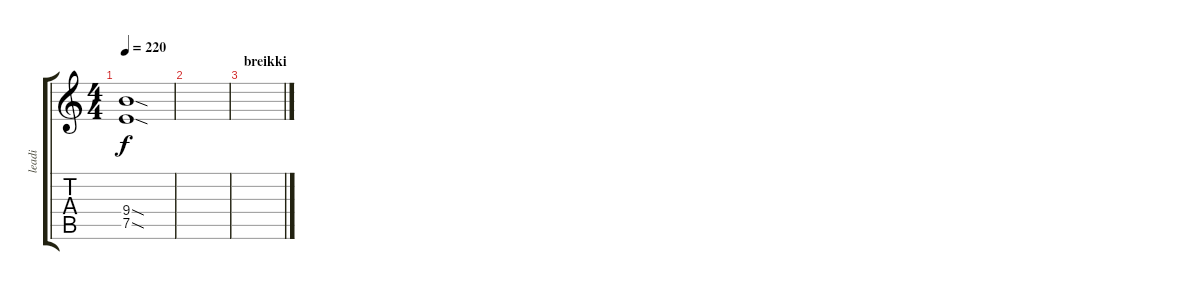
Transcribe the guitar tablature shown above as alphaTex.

\track ("leadi" "leadi") {instrument distortionguitar}
\staff {score tabs}
\tuning (E4 B3 G3 D3 A2 E2) {hide}
\ts (4 4)
\tempo 220
\clef g2
\ks c
(9.4{sod} 7.5{sod}).1{dy f} |
|
\section ("" "breikki")
